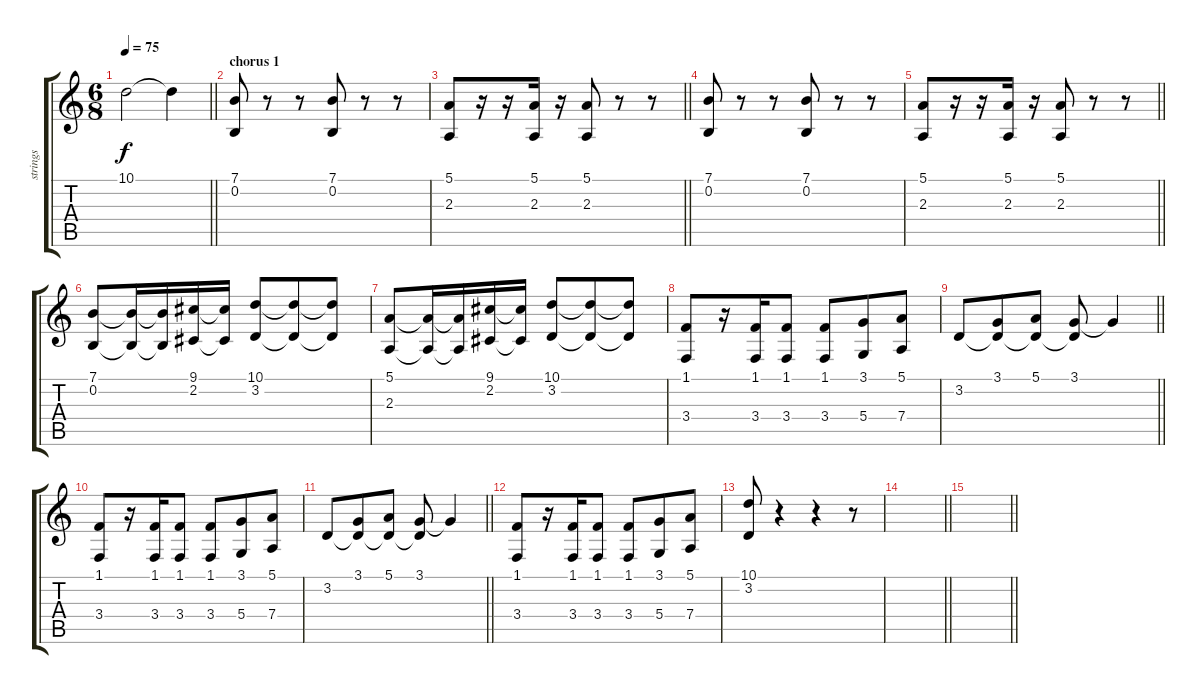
\track ("strings" "strings") {instrument stringensemble1}
\staff {score tabs}
\tuning (E4 B3 G3 D3 A2 E2) {hide}
\ts (6 8)
\tempo 75
\clef g2
\barLineRight lightlight
\ks c
10.1{t}.2{dy f} 10.1{t}.4 |
\section ("" "chorus 1")
(7.1 0.2).8{volume 13} r.8 r.8 (7.1 0.2).8 r.8 r.8 |
\barLineRight lightlight
(5.1 2.3).8 r.16 r.16 (5.1 2.3).16 r.16 (5.1 2.3).8 r.8 r.8 |
(7.1 0.2).8 r.8 r.8 (7.1 0.2).8 r.8 r.8 |
\barLineRight lightlight
(5.1 2.3).8 r.16 r.16 (5.1 2.3).16 r.16 (5.1 2.3).8 r.8 r.8 |
(7.1 0.2).8 (7.1{t} 0.2{t}).16 (7.1{t} 0.2{t}).16 (9.1 2.2).16 (9.1{t} 2.2{t}).16 (10.1 3.2).8 (10.1{t} 3.2{t}).8 (10.1{t} 3.2{t}).8 |
(5.1 2.3).8 (5.1{t} 2.3{t}).16 (5.1{t} 2.3{t}).16 (9.1 2.2).16 (9.1{t} 2.2{t}).16 (10.1 3.2).8 (10.1{t} 3.2{t}).8 (10.1{t} 3.2{t}).8 |
(1.1 3.4).8 r.16 (1.1 3.4).16 (1.1 3.4).8 (1.1 3.4).8 (3.1 5.4).8 (5.1 7.4).8 |
\barLineRight lightlight
3.2.8 (3.1 3.2{t}).8 (5.1 3.2{t}).8 (3.1 3.2{t}).8 3.1{t}.4 |
(1.1 3.4).8 r.16 (1.1 3.4).16 (1.1 3.4).8 (1.1 3.4).8 (3.1 5.4).8 (5.1 7.4).8 |
\barLineRight lightlight
3.2.8 (3.1 3.2{t}).8 (5.1 3.2{t}).8 (3.1 3.2{t}).8 3.1{t}.4 |
(1.1 3.4).8 r.16 (1.1 3.4).16 (1.1 3.4).8 (1.1 3.4).8 (3.1 5.4).8 (5.1 7.4).8 |
(10.1 3.2).8 r.4 r.4 r.8 |
\barLineRight lightlight
|
\barLineRight lightlight
